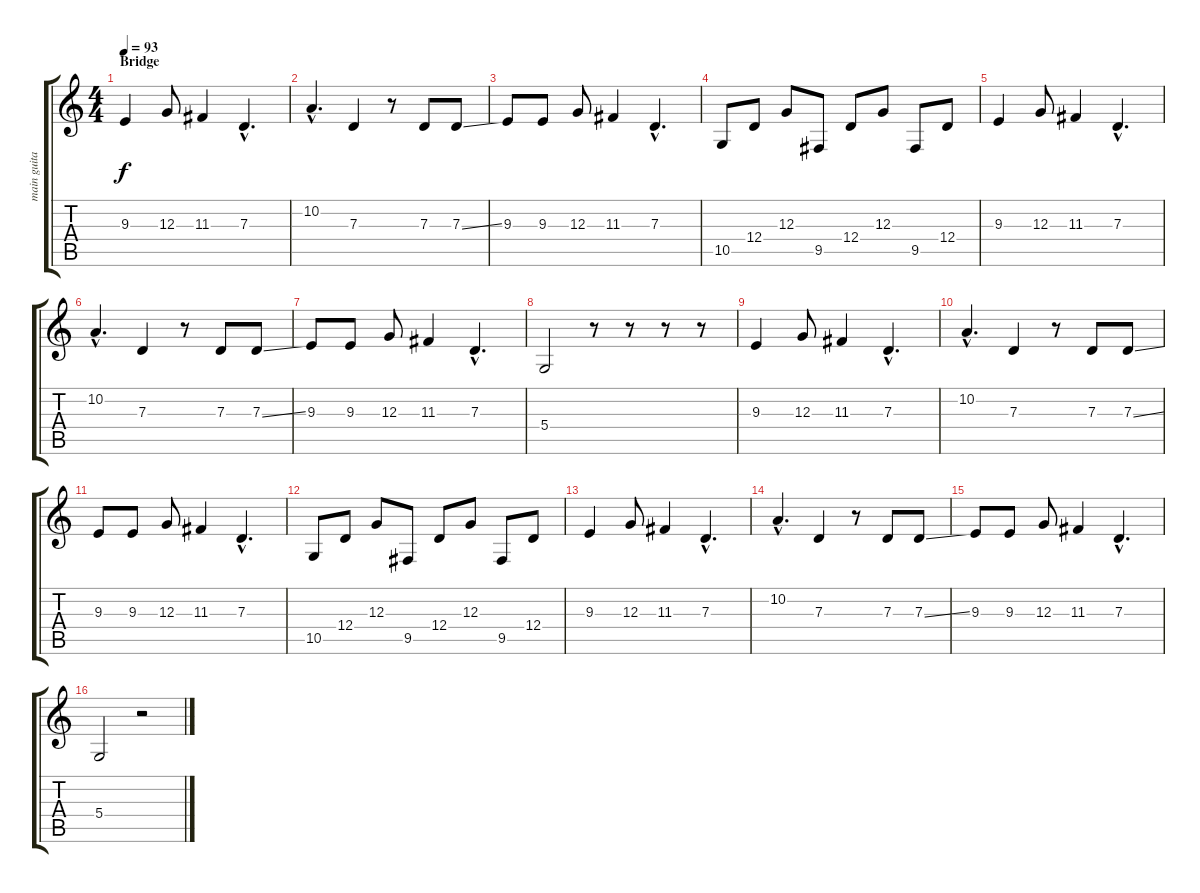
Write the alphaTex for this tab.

\track ("main guitar reverb" "main guita") {instrument fx8scifi}
\staff {score tabs}
\tuning (E4 B3 G3 D3 A2 E2) {hide}
\ts (4 4)
\section ("" "Bridge")
\tempo 93
\clef g2
\ks c
9.3.4{dy f} 12.3.8 11.3.4 7.3{hac}.4{d} |
10.2{hac}.4{d} 7.3.4 r.8 7.3.8 7.3{ss}.8 |
9.3.8 9.3.8 12.3.8 11.3.4 7.3{hac}.4{d} |
10.5.8 12.4.8 12.3.8 9.5.8 12.4.8 12.3.8 9.5.8 12.4.8 |
9.3.4 12.3.8 11.3.4 7.3{hac}.4{d} |
10.2{hac}.4{d} 7.3.4 r.8 7.3.8 7.3{ss}.8 |
9.3.8 9.3.8 12.3.8 11.3.4 7.3{hac}.4{d} |
5.4.2 r.8 r.8 r.8 r.8 |
9.3.4 12.3.8 11.3.4 7.3{hac}.4{d} |
10.2{hac}.4{d} 7.3.4 r.8 7.3.8 7.3{ss}.8 |
9.3.8 9.3.8 12.3.8 11.3.4 7.3{hac}.4{d} |
10.5.8 12.4.8 12.3.8 9.5.8 12.4.8 12.3.8 9.5.8 12.4.8 |
9.3.4 12.3.8 11.3.4 7.3{hac}.4{d} |
10.2{hac}.4{d} 7.3.4 r.8 7.3.8 7.3{ss}.8 |
9.3.8 9.3.8 12.3.8 11.3.4 7.3{hac}.4{d} |
5.4.2 r.2
